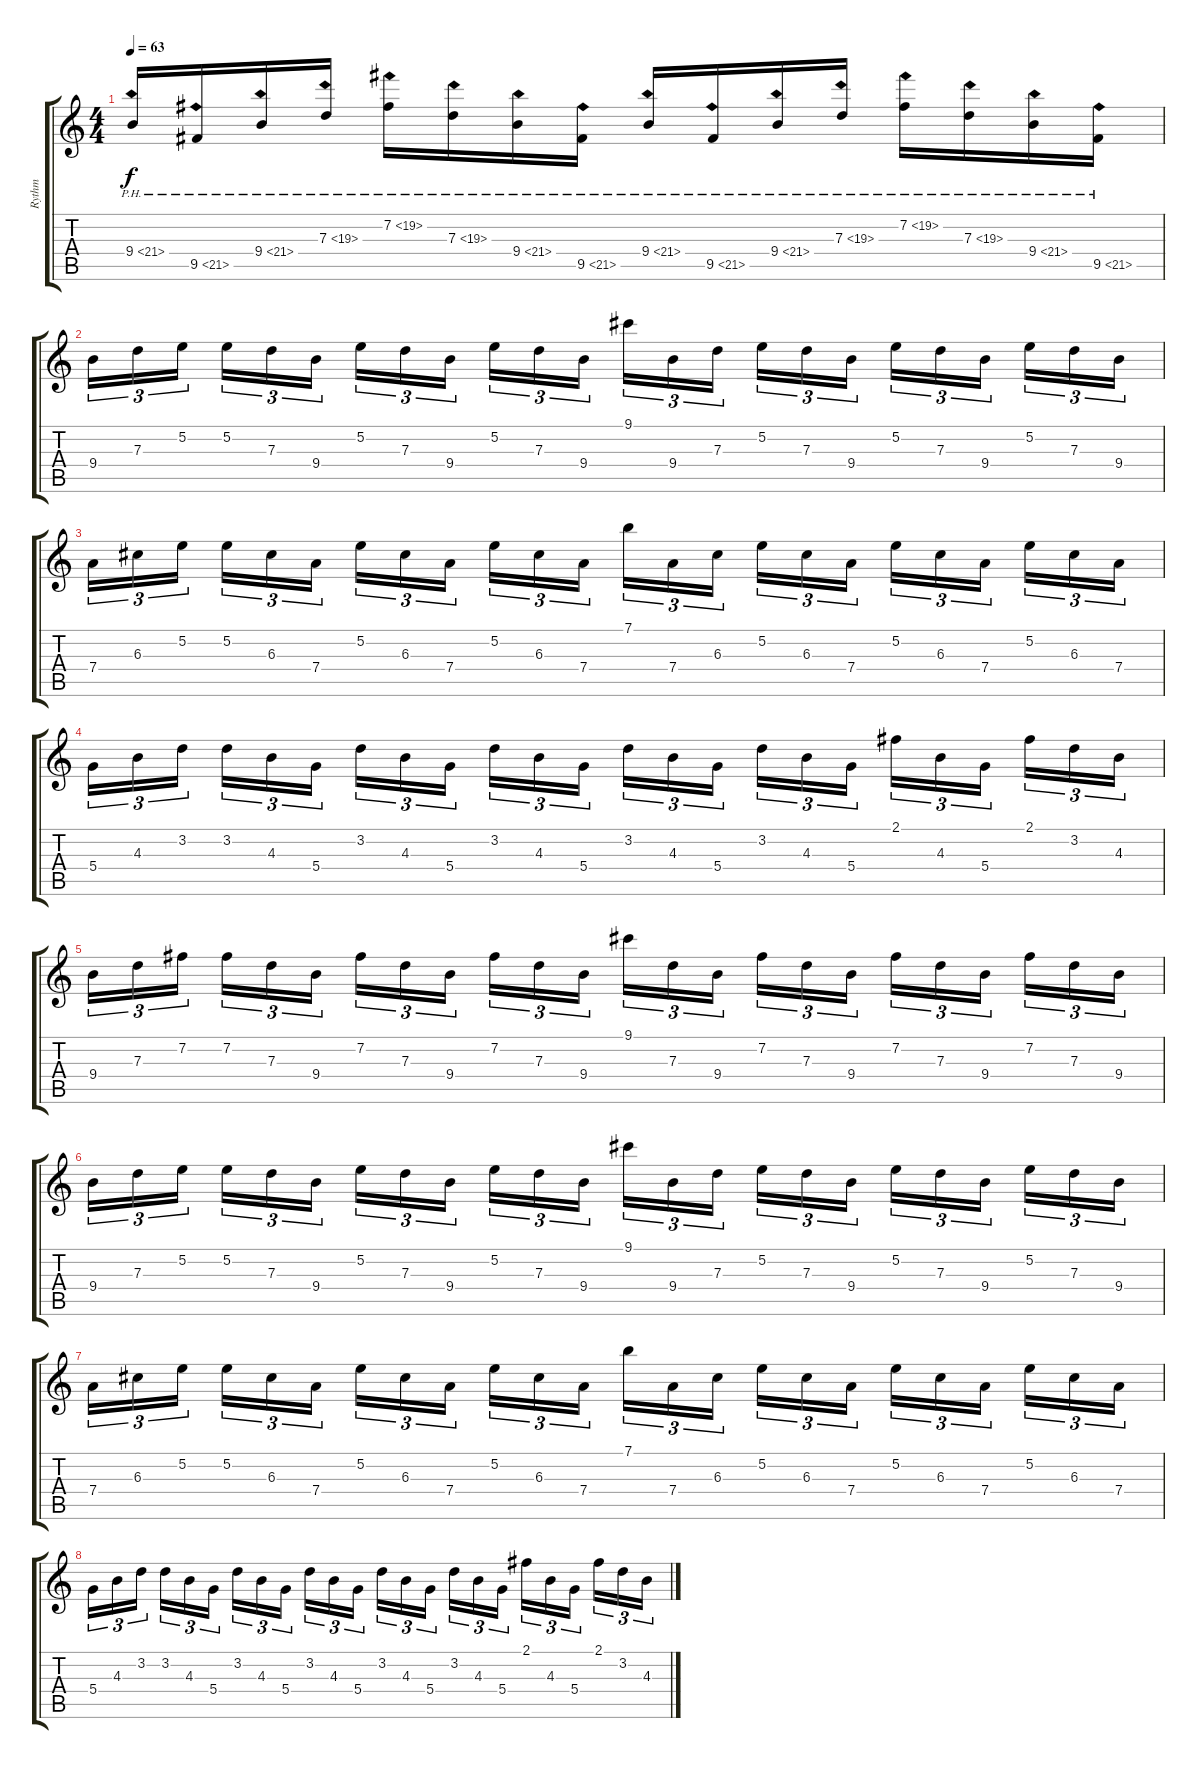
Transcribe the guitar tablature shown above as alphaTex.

\track ("Rythm" "Rythm") {instrument distortionguitar}
\staff {score tabs}
\tuning (E4 B3 G3 D3 A2 E2) {hide}
\ts (4 4)
\tempo 63
\clef g2
\ks c
9.4{ph 12}.16{dy f} 9.5{ph 12}.16 9.4{ph 12}.16 7.3{ph 12}.16 7.2{ph 12}.16 7.3{ph 12}.16 9.4{ph 12}.16 9.5{ph 12}.16 9.4{ph 12}.16 9.5{ph 12}.16 9.4{ph 12}.16 7.3{ph 12}.16 7.2{ph 12}.16 7.3{ph 12}.16 9.4{ph 12}.16 9.5{ph 12}.16 |
9.4.16{tu (3 2)} 7.3.16{tu (3 2)} 5.2.16{tu (3 2) beam splitsecondary} 5.2.16{tu (3 2)} 7.3.16{tu (3 2)} 9.4.16{tu (3 2)} 5.2.16{tu (3 2)} 7.3.16{tu (3 2)} 9.4.16{tu (3 2) beam splitsecondary} 5.2.16{tu (3 2)} 7.3.16{tu (3 2)} 9.4.16{tu (3 2)} 9.1.16{tu (3 2)} 9.4.16{tu (3 2)} 7.3.16{tu (3 2) beam splitsecondary} 5.2.16{tu (3 2)} 7.3.16{tu (3 2)} 9.4.16{tu (3 2)} 5.2.16{tu (3 2)} 7.3.16{tu (3 2)} 9.4.16{tu (3 2) beam splitsecondary} 5.2.16{tu (3 2)} 7.3.16{tu (3 2)} 9.4.16{tu (3 2)} |
7.4.16{tu (3 2)} 6.3.16{tu (3 2)} 5.2.16{tu (3 2) beam splitsecondary} 5.2.16{tu (3 2)} 6.3.16{tu (3 2)} 7.4.16{tu (3 2)} 5.2.16{tu (3 2)} 6.3.16{tu (3 2)} 7.4.16{tu (3 2) beam splitsecondary} 5.2.16{tu (3 2)} 6.3.16{tu (3 2)} 7.4.16{tu (3 2)} 7.1.16{tu (3 2)} 7.4.16{tu (3 2)} 6.3.16{tu (3 2) beam splitsecondary} 5.2.16{tu (3 2)} 6.3.16{tu (3 2)} 7.4.16{tu (3 2)} 5.2.16{tu (3 2)} 6.3.16{tu (3 2)} 7.4.16{tu (3 2) beam splitsecondary} 5.2.16{tu (3 2)} 6.3.16{tu (3 2)} 7.4.16{tu (3 2)} |
5.4.16{tu (3 2)} 4.3.16{tu (3 2)} 3.2.16{tu (3 2) beam splitsecondary} 3.2.16{tu (3 2)} 4.3.16{tu (3 2)} 5.4.16{tu (3 2)} 3.2.16{tu (3 2)} 4.3.16{tu (3 2)} 5.4.16{tu (3 2) beam splitsecondary} 3.2.16{tu (3 2)} 4.3.16{tu (3 2)} 5.4.16{tu (3 2)} 3.2.16{tu (3 2)} 4.3.16{tu (3 2)} 5.4.16{tu (3 2) beam splitsecondary} 3.2.16{tu (3 2)} 4.3.16{tu (3 2)} 5.4.16{tu (3 2)} 2.1.16{tu (3 2)} 4.3.16{tu (3 2)} 5.4.16{tu (3 2) beam splitsecondary} 2.1.16{tu (3 2)} 3.2.16{tu (3 2)} 4.3.16{tu (3 2)} |
9.4.16{tu (3 2)} 7.3.16{tu (3 2)} 7.2.16{tu (3 2) beam splitsecondary} 7.2.16{tu (3 2)} 7.3.16{tu (3 2)} 9.4.16{tu (3 2)} 7.2.16{tu (3 2)} 7.3.16{tu (3 2)} 9.4.16{tu (3 2) beam splitsecondary} 7.2.16{tu (3 2)} 7.3.16{tu (3 2)} 9.4.16{tu (3 2)} 9.1.16{tu (3 2)} 7.3.16{tu (3 2)} 9.4.16{tu (3 2) beam splitsecondary} 7.2.16{tu (3 2)} 7.3.16{tu (3 2)} 9.4.16{tu (3 2)} 7.2.16{tu (3 2)} 7.3.16{tu (3 2)} 9.4.16{tu (3 2) beam splitsecondary} 7.2.16{tu (3 2)} 7.3.16{tu (3 2)} 9.4.16{tu (3 2)} |
9.4.16{tu (3 2)} 7.3.16{tu (3 2)} 5.2.16{tu (3 2) beam splitsecondary} 5.2.16{tu (3 2)} 7.3.16{tu (3 2)} 9.4.16{tu (3 2)} 5.2.16{tu (3 2)} 7.3.16{tu (3 2)} 9.4.16{tu (3 2) beam splitsecondary} 5.2.16{tu (3 2)} 7.3.16{tu (3 2)} 9.4.16{tu (3 2)} 9.1.16{tu (3 2)} 9.4.16{tu (3 2)} 7.3.16{tu (3 2) beam splitsecondary} 5.2.16{tu (3 2)} 7.3.16{tu (3 2)} 9.4.16{tu (3 2)} 5.2.16{tu (3 2)} 7.3.16{tu (3 2)} 9.4.16{tu (3 2) beam splitsecondary} 5.2.16{tu (3 2)} 7.3.16{tu (3 2)} 9.4.16{tu (3 2)} |
7.4.16{tu (3 2)} 6.3.16{tu (3 2)} 5.2.16{tu (3 2) beam splitsecondary} 5.2.16{tu (3 2)} 6.3.16{tu (3 2)} 7.4.16{tu (3 2)} 5.2.16{tu (3 2)} 6.3.16{tu (3 2)} 7.4.16{tu (3 2) beam splitsecondary} 5.2.16{tu (3 2)} 6.3.16{tu (3 2)} 7.4.16{tu (3 2)} 7.1.16{tu (3 2)} 7.4.16{tu (3 2)} 6.3.16{tu (3 2) beam splitsecondary} 5.2.16{tu (3 2)} 6.3.16{tu (3 2)} 7.4.16{tu (3 2)} 5.2.16{tu (3 2)} 6.3.16{tu (3 2)} 7.4.16{tu (3 2) beam splitsecondary} 5.2.16{tu (3 2)} 6.3.16{tu (3 2)} 7.4.16{tu (3 2)} |
5.4.16{tu (3 2)} 4.3.16{tu (3 2)} 3.2.16{tu (3 2) beam splitsecondary} 3.2.16{tu (3 2)} 4.3.16{tu (3 2)} 5.4.16{tu (3 2)} 3.2.16{tu (3 2)} 4.3.16{tu (3 2)} 5.4.16{tu (3 2) beam splitsecondary} 3.2.16{tu (3 2)} 4.3.16{tu (3 2)} 5.4.16{tu (3 2)} 3.2.16{tu (3 2)} 4.3.16{tu (3 2)} 5.4.16{tu (3 2) beam splitsecondary} 3.2.16{tu (3 2)} 4.3.16{tu (3 2)} 5.4.16{tu (3 2)} 2.1.16{tu (3 2)} 4.3.16{tu (3 2)} 5.4.16{tu (3 2) beam splitsecondary} 2.1.16{tu (3 2)} 3.2.16{tu (3 2)} 4.3.16{tu (3 2)}
